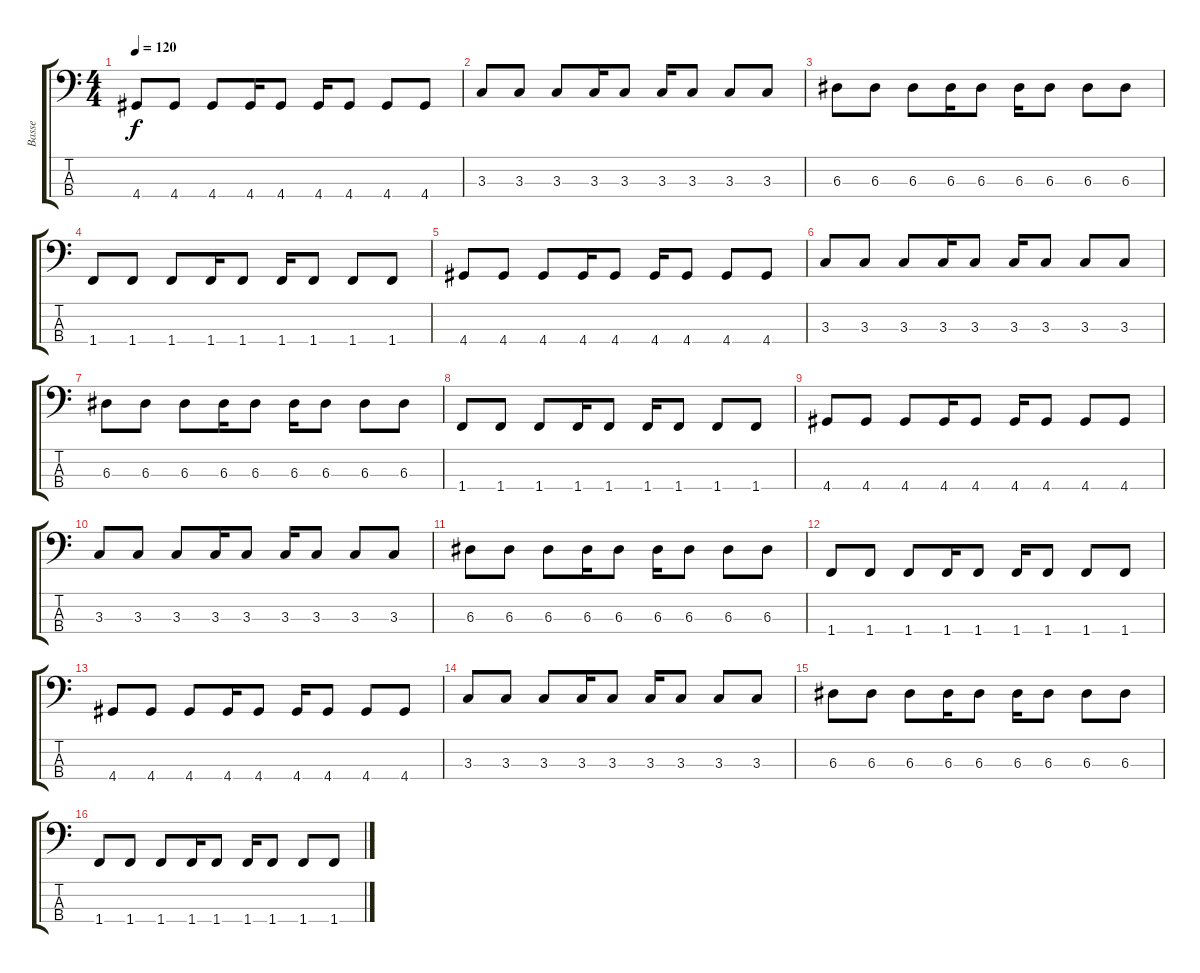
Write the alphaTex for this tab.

\track ("Basse" "Basse") {instrument electricbassfinger}
\staff {score tabs}
\tuning (G2 D2 A1 E1) {hide}
\ts (4 4)
\tempo 120
\clef f4
\ks c
4.4.8{dy f} 4.4.8 4.4.8 4.4.16 4.4.8 4.4.16 4.4.8 4.4.8 4.4.8 |
3.3.8 3.3.8 3.3.8 3.3.16 3.3.8 3.3.16 3.3.8 3.3.8 3.3.8 |
6.3.8 6.3.8 6.3.8 6.3.16 6.3.8 6.3.16 6.3.8 6.3.8 6.3.8 |
1.4.8 1.4.8 1.4.8 1.4.16 1.4.8 1.4.16 1.4.8 1.4.8 1.4.8 |
4.4.8 4.4.8 4.4.8 4.4.16 4.4.8 4.4.16 4.4.8 4.4.8 4.4.8 |
3.3.8 3.3.8 3.3.8 3.3.16 3.3.8 3.3.16 3.3.8 3.3.8 3.3.8 |
6.3.8 6.3.8 6.3.8 6.3.16 6.3.8 6.3.16 6.3.8 6.3.8 6.3.8 |
1.4.8 1.4.8 1.4.8 1.4.16 1.4.8 1.4.16 1.4.8 1.4.8 1.4.8 |
4.4.8 4.4.8 4.4.8 4.4.16 4.4.8 4.4.16 4.4.8 4.4.8 4.4.8 |
3.3.8 3.3.8 3.3.8 3.3.16 3.3.8 3.3.16 3.3.8 3.3.8 3.3.8 |
6.3.8 6.3.8 6.3.8 6.3.16 6.3.8 6.3.16 6.3.8 6.3.8 6.3.8 |
1.4.8 1.4.8 1.4.8 1.4.16 1.4.8 1.4.16 1.4.8 1.4.8 1.4.8 |
4.4.8 4.4.8 4.4.8 4.4.16 4.4.8 4.4.16 4.4.8 4.4.8 4.4.8 |
3.3.8 3.3.8 3.3.8 3.3.16 3.3.8 3.3.16 3.3.8 3.3.8 3.3.8 |
6.3.8 6.3.8 6.3.8 6.3.16 6.3.8 6.3.16 6.3.8 6.3.8 6.3.8 |
1.4.8 1.4.8 1.4.8 1.4.16 1.4.8 1.4.16 1.4.8 1.4.8 1.4.8
